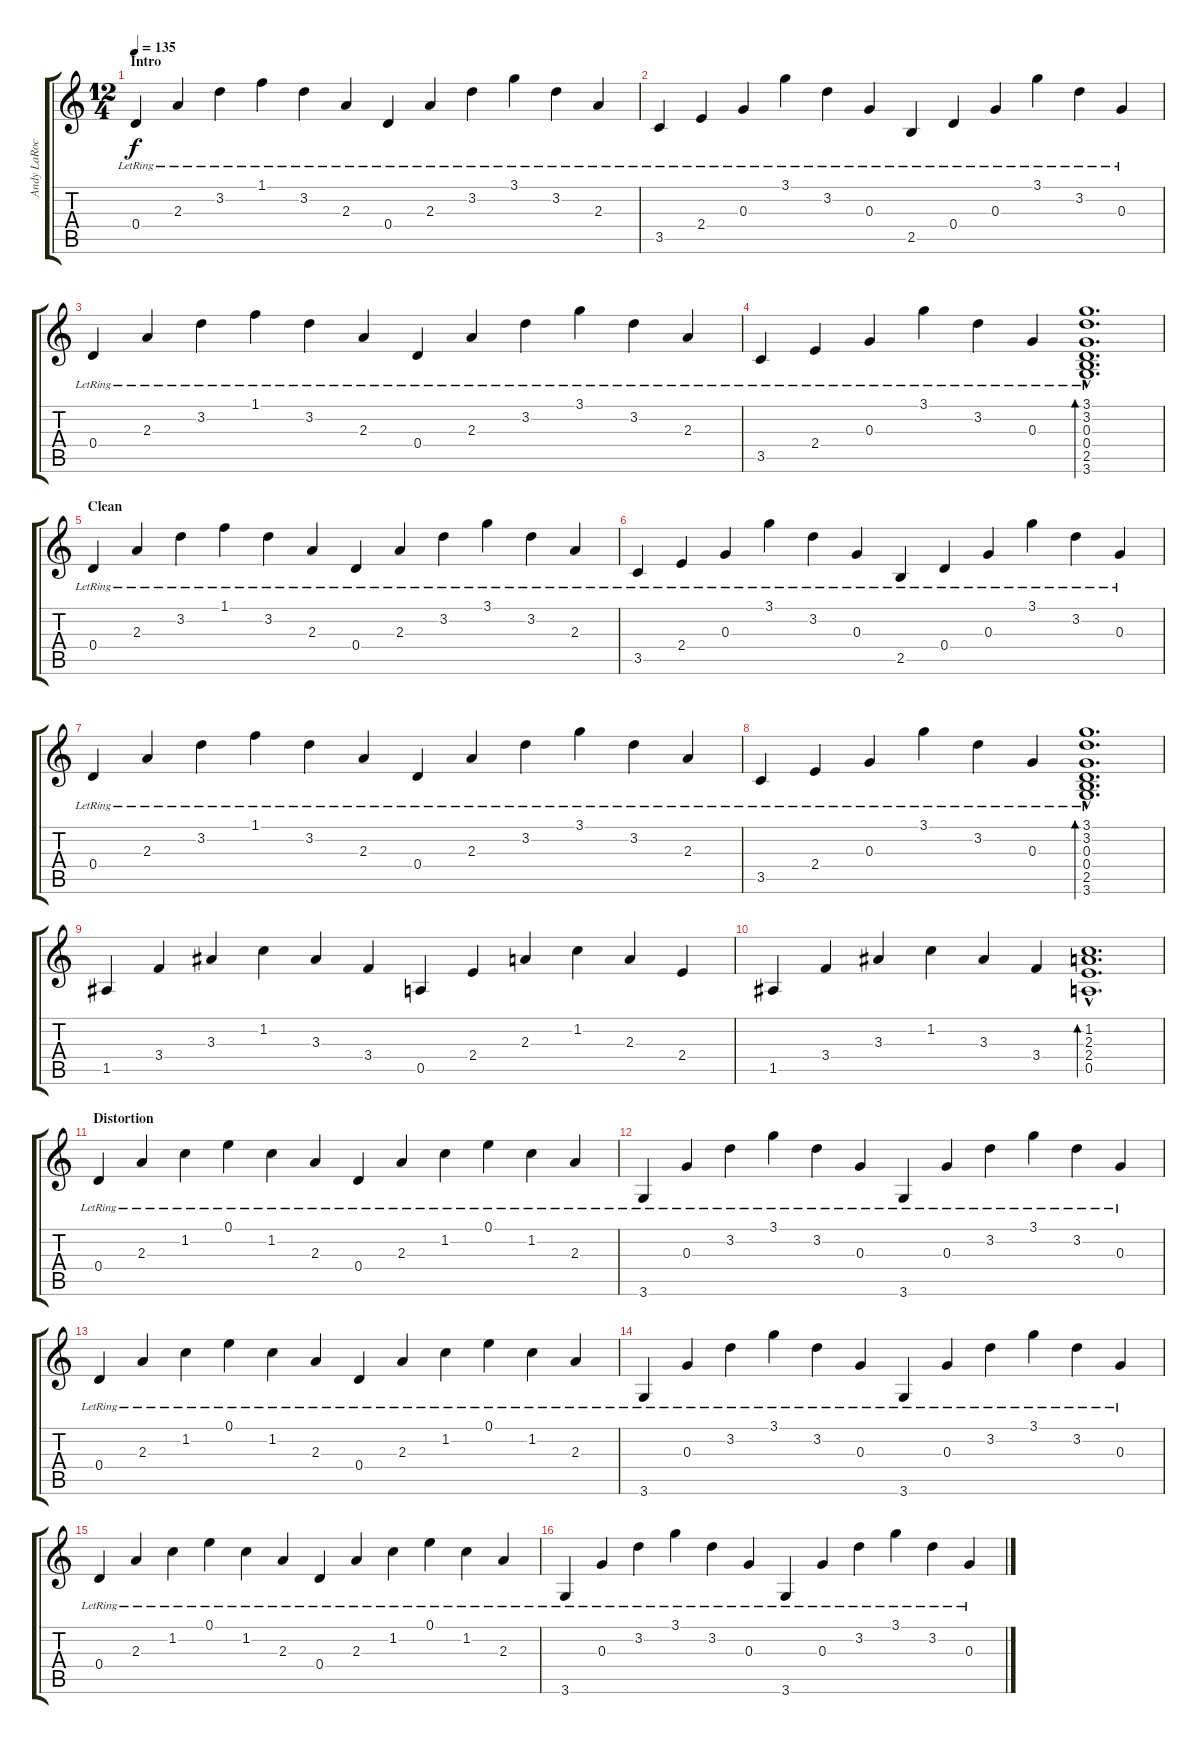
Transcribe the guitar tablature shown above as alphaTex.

\track ("Andy LaRocque" "Andy LaRoc") {instrument acousticguitarsteel}
\staff {score tabs}
\tuning (E4 B3 G3 D3 A2 E2) {hide}
\ts (12 4)
\section ("" "Intro")
\tempo 135
\clef g2
\ks c
0.4{lr}.4{dy f instrument acousticguitarsteel} 2.3{lr}.4 3.2{lr}.4 1.1{lr}.4 3.2{lr}.4 2.3{lr}.4 0.4{lr}.4 2.3{lr}.4 3.2{lr}.4 3.1{lr}.4 3.2{lr}.4 2.3{lr}.4 |
3.5{lr}.4 2.4{lr}.4 0.3{lr}.4 3.1{lr}.4 3.2{lr}.4 0.3{lr}.4 2.5{lr}.4 0.4{lr}.4 0.3{lr}.4 3.1{lr}.4 3.2{lr}.4 0.3{lr}.4 |
0.4{lr}.4 2.3{lr}.4 3.2{lr}.4 1.1{lr}.4 3.2{lr}.4 2.3{lr}.4 0.4{lr}.4 2.3{lr}.4 3.2{lr}.4 3.1{lr}.4 3.2{lr}.4 2.3{lr}.4 |
3.5{lr}.4 2.4{lr}.4 0.3{lr}.4 3.1{lr}.4 3.2{lr}.4 0.3{lr}.4 (3.1{hac lr} 3.2{hac lr} 0.3{hac lr} 0.4{hac lr} 2.5{hac lr} 3.6{hac lr}).1{d bd 240} |
\section ("" "Clean")
0.4{lr}.4 2.3{lr}.4 3.2{lr}.4 1.1{lr}.4 3.2{lr}.4 2.3{lr}.4 0.4{lr}.4 2.3{lr}.4 3.2{lr}.4 3.1{lr}.4 3.2{lr}.4 2.3{lr}.4 |
3.5{lr}.4 2.4{lr}.4 0.3{lr}.4 3.1{lr}.4 3.2{lr}.4 0.3{lr}.4 2.5{lr}.4 0.4{lr}.4 0.3{lr}.4 3.1{lr}.4 3.2{lr}.4 0.3{lr}.4 |
0.4{lr}.4 2.3{lr}.4 3.2{lr}.4 1.1{lr}.4 3.2{lr}.4 2.3{lr}.4 0.4{lr}.4 2.3{lr}.4 3.2{lr}.4 3.1{lr}.4 3.2{lr}.4 2.3{lr}.4 |
3.5{lr}.4 2.4{lr}.4 0.3{lr}.4 3.1{lr}.4 3.2{lr}.4 0.3{lr}.4 (3.1{hac lr} 3.2{hac lr} 0.3{hac lr} 0.4{hac lr} 2.5{hac lr} 3.6{hac lr}).1{d bd 240} |
1.5.4 3.4.4 3.3.4 1.2.4 3.3.4 3.4.4 0.5.4 2.4.4 2.3.4 1.2.4 2.3.4 2.4.4 |
1.5.4 3.4.4 3.3.4 1.2.4 3.3.4 3.4.4 (1.2{hac} 2.3{hac} 2.4{hac} 0.5{hac}).1{d bd 240} |
\section ("" "Distortion")
0.4{lr}.4 2.3{lr}.4 1.2{lr}.4 0.1{lr}.4 1.2{lr}.4 2.3{lr}.4 0.4{lr}.4 2.3{lr}.4 1.2{lr}.4 0.1{lr}.4 1.2{lr}.4 2.3{lr}.4 |
3.6{lr}.4 0.3{lr}.4 3.2{lr}.4 3.1{lr}.4 3.2{lr}.4 0.3{lr}.4 3.6{lr}.4 0.3{lr}.4 3.2{lr}.4 3.1{lr}.4 3.2{lr}.4 0.3{lr}.4 |
0.4{lr}.4 2.3{lr}.4 1.2{lr}.4 0.1{lr}.4 1.2{lr}.4 2.3{lr}.4 0.4{lr}.4 2.3{lr}.4 1.2{lr}.4 0.1{lr}.4 1.2{lr}.4 2.3{lr}.4 |
3.6{lr}.4 0.3{lr}.4 3.2{lr}.4 3.1{lr}.4 3.2{lr}.4 0.3{lr}.4 3.6{lr}.4 0.3{lr}.4 3.2{lr}.4 3.1{lr}.4 3.2{lr}.4 0.3{lr}.4 |
0.4{lr}.4 2.3{lr}.4 1.2{lr}.4 0.1{lr}.4 1.2{lr}.4 2.3{lr}.4 0.4{lr}.4 2.3{lr}.4 1.2{lr}.4 0.1{lr}.4 1.2{lr}.4 2.3{lr}.4 |
3.6{lr}.4 0.3{lr}.4 3.2{lr}.4 3.1{lr}.4 3.2{lr}.4 0.3{lr}.4 3.6{lr}.4 0.3{lr}.4 3.2{lr}.4 3.1{lr}.4 3.2{lr}.4 0.3{lr}.4
